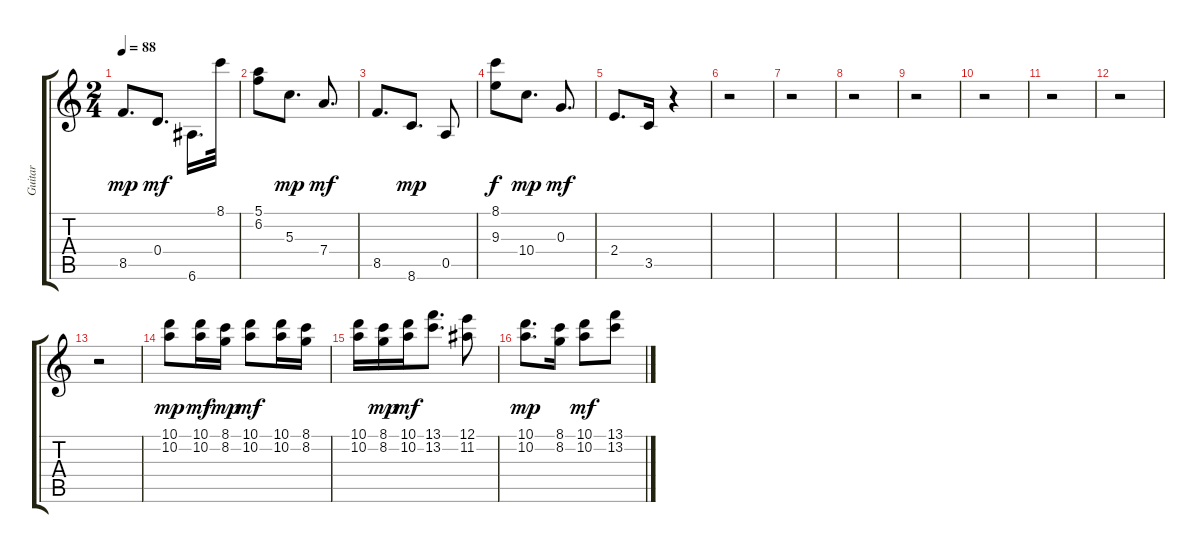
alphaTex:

\track ("Guitar" "Guitar") {instrument acousticguitarnylon}
\staff {score tabs}
\tuning (E4 B3 G3 D3 A2 E2) {hide}
\ts (2 4)
\tempo 88
\clef g2
\ks c
8.5.8{d dy mp} 0.4.8{d dy mf} 6.6.16{d} 8.1.32 |
(5.1 6.2).8 5.3.8{d dy mp} 7.4.8{d dy mf} |
8.5.8{d} 8.6.8{d dy mp} 0.5.8 |
(8.1 9.3).8{dy f} 10.4.8{d dy mp} 0.3.8{d dy mf} |
2.4.8{d} 3.5.16 r.4 |
r.2 |
r.2 |
r.2 |
r.2 |
r.2 |
r.2 |
r.2 |
r.2 |
(10.1 10.2).8{dy mp} (10.1 10.2).16{dy mf} (8.1 8.2).16{dy mp} (10.1 10.2).8{dy mf} (10.1 10.2).16 (8.1 8.2).16 |
(10.1 10.2).16 (8.1 8.2).16{dy mp} (10.1 10.2).16{dy mf} (13.1 13.2).8{d} (12.1 11.2).8 |
(10.1 10.2).8{d dy mp} (8.1 8.2).16 (10.1 10.2).8{dy mf} (13.1 13.2).8
